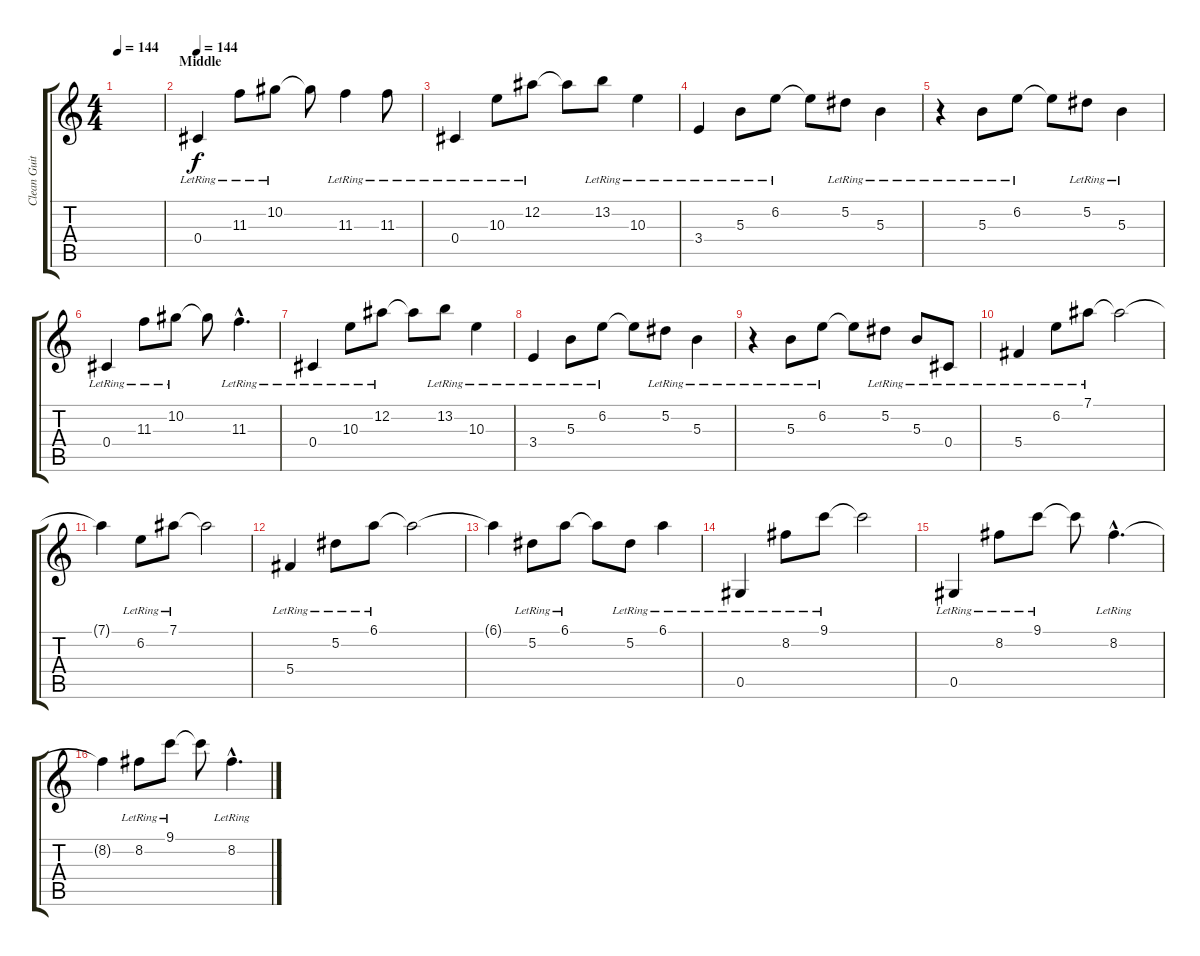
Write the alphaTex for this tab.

\track ("Clean Guitar" "Clean Guit") {instrument electricguitarclean}
\staff {score tabs}
\tuning (Eb4 Bb3 Gb3 Db3 Ab2 Eb2) {hide}
\ts (4 4)
\tempo 144
\clef g2
\ks c
|
\section ("" "Middle")
\tempo 144
0.4{lr}.4{dy f} 11.3{lr}.8 10.2{lr}.8 10.2{t}.8 11.3{lr}.4 11.3{lr}.8 |
0.4{lr}.4 10.3{lr}.8 12.2{lr}.8 12.2{t}.8 13.2{lr}.8 10.3{lr}.4 |
3.4{lr}.4 5.3{lr}.8 6.2{lr}.8 6.2{t}.8 5.2{lr}.8 5.3{lr}.4 |
r.4 5.3{lr}.8 6.2{lr}.8 6.2{t}.8 5.2{lr}.8 5.3{lr}.4 |
0.4{lr}.4 11.3{lr}.8 10.2{lr}.8 10.2{t}.8 11.3{hac lr}.4{d} |
0.4{lr}.4 10.3{lr}.8 12.2{lr}.8 12.2{t}.8 13.2{lr}.8 10.3{lr}.4 |
3.4{lr}.4 5.3{lr}.8 6.2{lr}.8 6.2{t}.8 5.2{lr}.8 5.3{lr}.4 |
r.4 5.3{lr}.8 6.2{lr}.8 6.2{t}.8 5.2{lr}.8 5.3{lr}.8 0.4{lr}.8 |
5.4{lr}.4 6.2{lr}.8 7.1{lr}.8 7.1{t}.2 |
7.1{t}.4 6.2{lr}.8 7.1{lr}.8 7.1{t}.2 |
5.4{lr}.4 5.2{lr}.8 6.1{lr}.8 6.1{t}.2 |
6.1{t}.4 5.2{lr}.8 6.1{lr}.8 6.1{t}.8 5.2{lr}.8 6.1{lr}.4 |
0.5{lr}.4 8.2{lr}.8 9.1{lr}.8 9.1{t}.2 |
0.5{lr}.4 8.2{lr}.8 9.1{lr}.8 9.1{t}.8 8.2{hac lr}.4{d} |
8.2{t}.4 8.2{lr}.8 9.1{lr}.8 9.1{t}.8 8.2{hac lr}.4{d}
